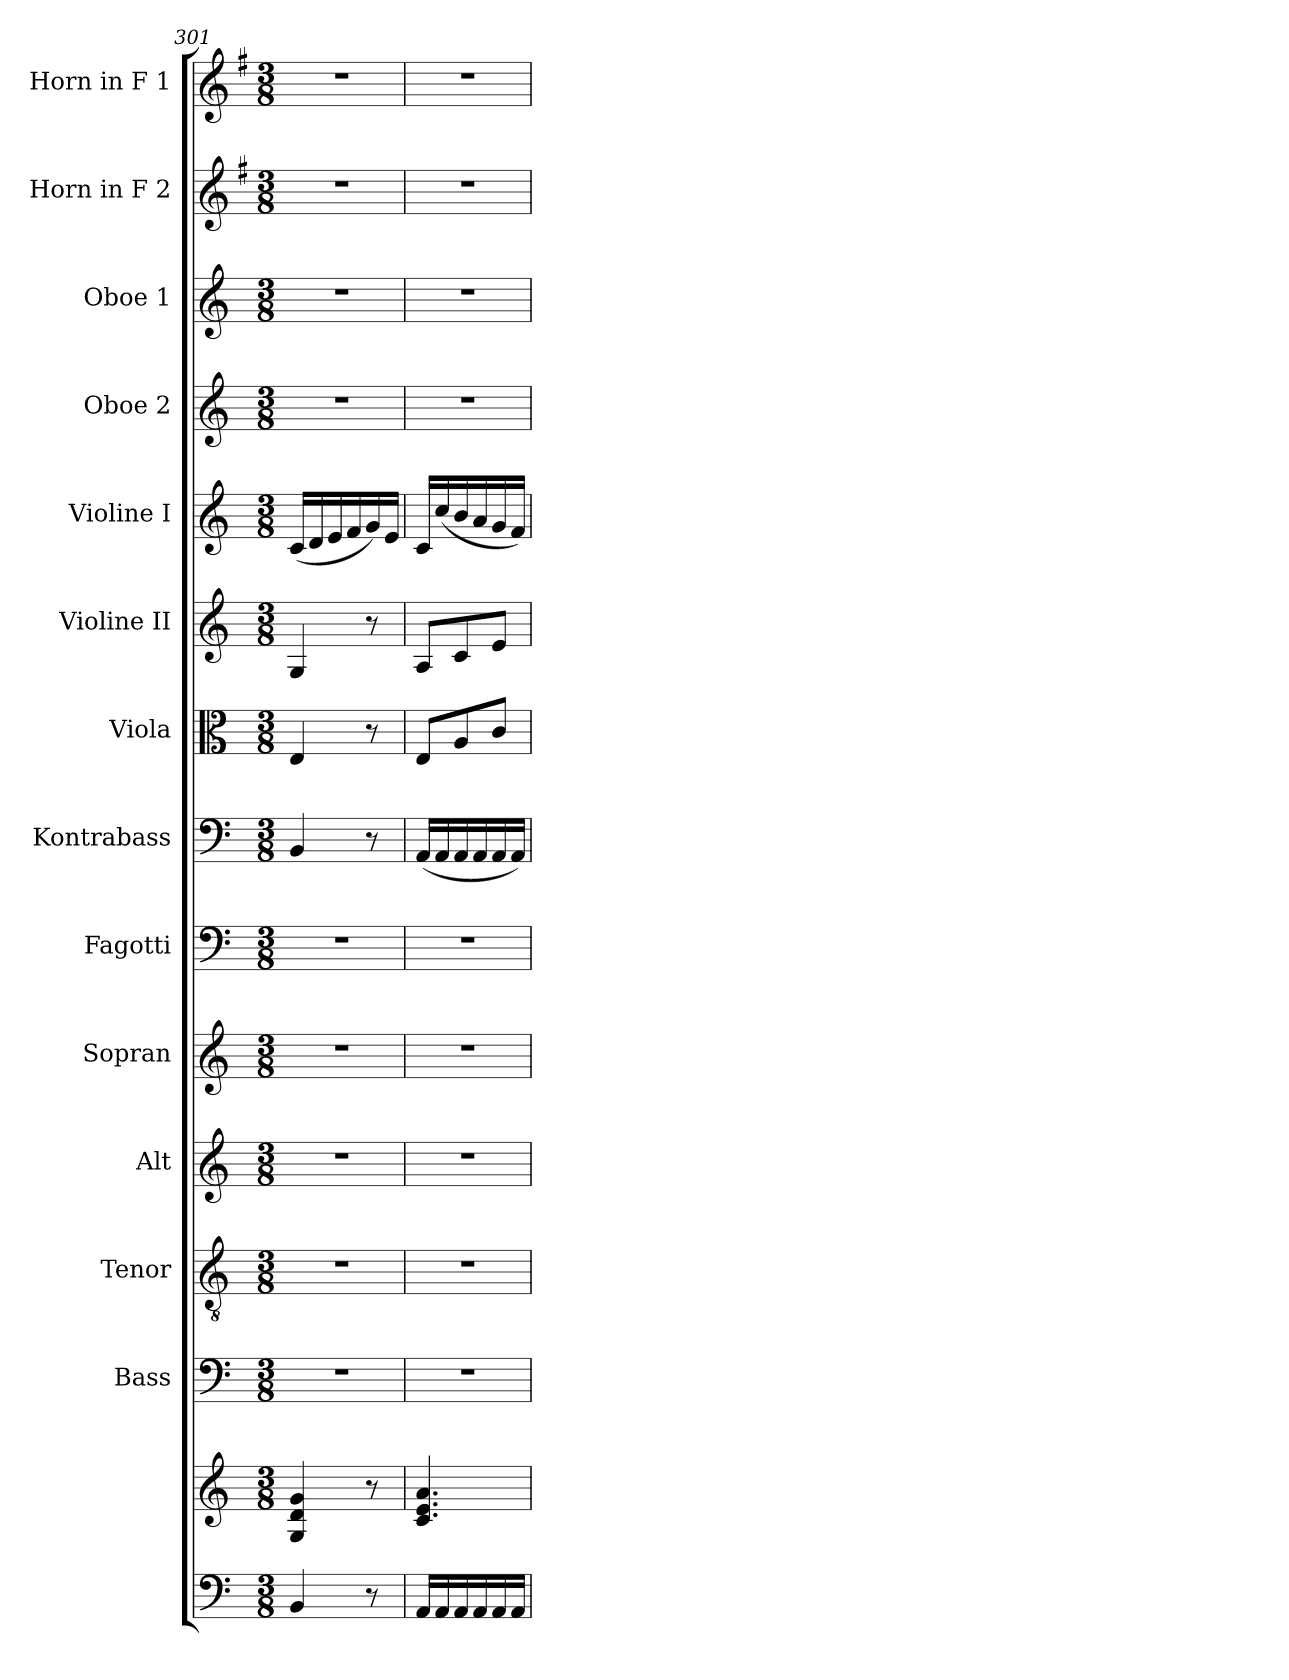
**kern	**kern	**kern	**kern	**kern	**kern	**kern	**kern	**kern	**kern	**kern	**kern	**kern	**kern	**kern
*part14	*part14	*part13	*part12	*part11	*part10	*part9	*part8	*part7	*part6	*part5	*part4	*part3	*part2	*part1
*staff15	*staff14	*staff13	*staff12	*staff11	*staff10	*staff9	*staff8	*staff7	*staff6	*staff5	*staff4	*staff3	*staff2	*staff1
*	*	*I"Bass	*I"Tenor	*I"Alt	*I"Sopran	*I"Fagotti	*I"Kontrabass	*I"Viola	*I"Violine II	*I"Violine I	*I"Oboe 2	*I"Oboe 1	*I"Horn in F 2	*I"Horn in F 1
*	*	*I'B.	*I'T.	*I'A.	*I'S.	*I'Fg.	*I'Kb.	*I'Vla.	*I'Vl. II	*I'Vl. I	*I'Ob. 2	*I'Ob. 1	*	*
*clefF4	*clefG2	*clefF4	*clefGv2	*clefG2	*clefG2	*clefF4	*clefF4	*clefC3	*clefG2	*clefG2	*clefG2	*clefG2	*clefG2	*clefG2
*	*	*	*	*	*	*	*ITrd7c12	*	*	*	*	*	*ITrd4c7	*ITrd4c7
*k[]	*k[]	*k[]	*k[]	*k[]	*k[]	*k[]	*k[]	*k[]	*k[]	*k[]	*k[]	*k[]	*k[]	*k[]
*C:	*C:	*C:	*C:	*C:	*C:	*C:	*C:	*C:	*C:	*C:	*C:	*C:	*C:	*C:
*M3/8	*M3/8	*M3/8	*M3/8	*M3/8	*M3/8	*M3/8	*M3/8	*M3/8	*M3/8	*M3/8	*M3/8	*M3/8	*M3/8	*M3/8
=301	=301	=301	=301	=301	=301	=301	=301	=301	=301	=301	=301	=301	=301	=301
4BB/	4G/ 4d/ 4g/	4.r	4.r	4.r	4.r	4.r	4BBB/	4E/	4G/	(<16c/LL	4.r	4.r	4.r	4.r
.	.	.	.	.	.	.	.	.	.	16d/	.	.	.	.
.	.	.	.	.	.	.	.	.	.	16e/	.	.	.	.
.	.	.	.	.	.	.	.	.	.	16f/	.	.	.	.
8r	8r	.	.	.	.	.	8r	8r	8r	16g/)	.	.	.	.
.	.	.	.	.	.	.	.	.	.	16e/JJ	.	.	.	.
=302	=302	=302	=302	=302	=302	=302	=302	=302	=302	=302	=302	=302	=302	=302
16AA/LL	4.c/ 4.e/ 4.a/	4.r	4.r	4.r	4.r	4.r	(<16AAA/LL	8E/L	8A/L	16c/LL	4.r	4.r	4.r	4.r
16AA/	.	.	.	.	.	.	16AAA/	.	.	(<16cc/	.	.	.	.
16AA/	.	.	.	.	.	.	16AAA/	8A/	8c/	16b/	.	.	.	.
16AA/	.	.	.	.	.	.	16AAA/	.	.	16a/	.	.	.	.
16AA/	.	.	.	.	.	.	16AAA/	8c/J	8e/J	16g/	.	.	.	.
16AA/JJ	.	.	.	.	.	.	16AAA/JJ)	.	.	16f/JJ)	.	.	.	.
=	=	=	=	=	=	=	=	=	=	=	=	=	=	=
*-	*-	*-	*-	*-	*-	*-	*-	*-	*-	*-	*-	*-	*-	*-
